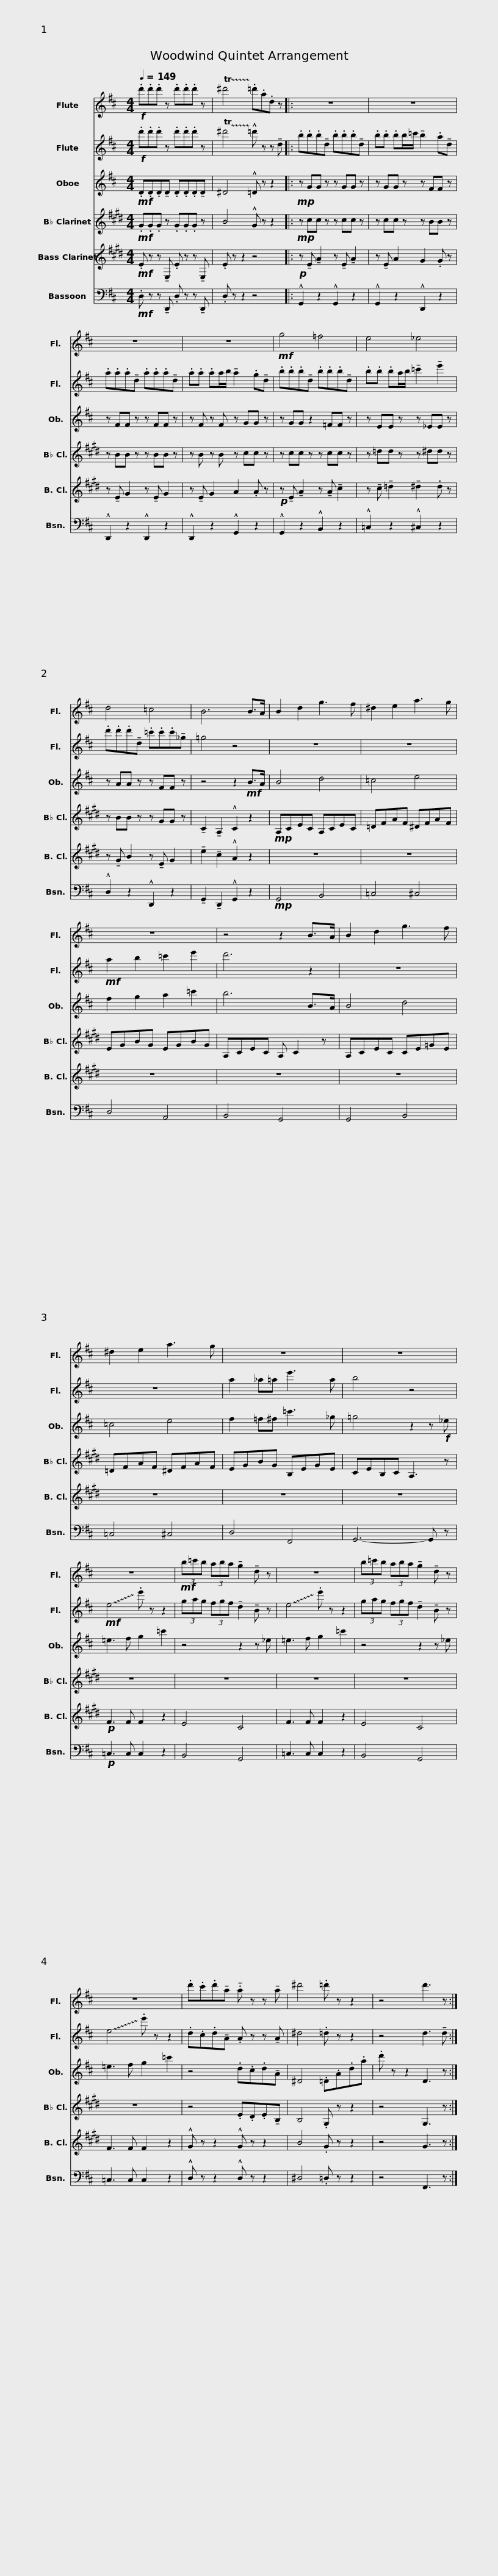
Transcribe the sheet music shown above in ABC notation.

X:1
%%score 1 2 3 4 5 6
L:1/8
Q:1/4=149
M:4/4
I:linebreak $
K:D
V:1 treble
V:2 treble
V:3 treble
V:4 treble transpose=-2
V:5 treble transpose=-14
V:6 bass
V:1
!f! .d'.d'.d' z .d'.d'.d' z | !trill(!T^d'4!trill)! .=d'.a.d z |: z8 |$ z8 | z8 | %5
 z8 |$!mf! g4 =f4 | e4 _e4 | d4 =c4 | B6 B>A |$ %10
 B2 d2 g3 f | ^d2 e2 a3 g | z8 | z4 z2 B>A |$ B2 d2 g3 f | %15
 ^d2 e2 a3 g | z8 | z8 |$ z8 |!mf! (3b=c'b (3aba !tenuto!g2 !tenuto!d z | %20
 z8 | (3b=c'b (3aba !tenuto!g2 !tenuto!d z |$ z8 | .d'.c'.d'!tenuto!a .!tenuto!a z z !tenuto!a | ^d'4 .=d' z z2 | %25
 z4 d'3 z :| %26
V:2
!f! .d'.d'.d' z .d'.d'.d' z | !trill(!T^d'4!trill)! !^!=d' z z !tenuto!d |: .b.b.b!tenuto!d .b.b.b!tenuto!d |$ .b.b .bb/=c'/ !tenuto!b2 .a!tenuto!d | .a.a.a!tenuto!d .a.a.a!tenuto!d | %5
 .a.a .aa/b/ !tenuto!a2 .g!tenuto!d |$ .b.b.b!tenuto!d .b.b.b!tenuto!d | .b.b .ba/b/ !tenuto!=c'2 !tenuto!e'2 | .d'.d'.d'!tenuto!d .=c'.c'.c'!tenuto!_g | =g4 z4 |$ %10
 z8 | z8 |!mf! a2 b2 =c'2 e'2 | d'6 z2 |$ z8 | %15
 z8 | a2 _a=a e'3 a | b4 z4 |$!mf! !~(!e4 !~)!.e' z z2 | (3gag (3fgf !tenuto!d2 !tenuto!B z | %20
 !~(!e4 !~)!.e' z z2 | (3gag (3fgf !tenuto!d2 !tenuto!B z |$ !~(!e4 !~)!.e' z z2 | .d.c.d!tenuto!A .A z z !tenuto!A | ^d4 .=d z z2 | %25
 z4 d3 !tenuto!d :| %26
V:3
!mf! .D.D.D!tenuto!D .D.D.D!tenuto!D | ^D4 !^!=D z z2 |:!mp! z GG z z GG z |$ z GG z z FF z | z FF z z FF z | %5
 z F z F z GG z |$ z GG z2 =FF z | z EE z z _EE z | z AA z z FF z | z4 z2!mf! B>A |$ %10
 B4 d4 | =c4 e4 | f2 g2 a2 =c'2 | b6 B>A |$ B4 d4 | %15
 =c4 e4 | f2 =f^f =c'3 _g | !courtesy!=g4 z2 z!f! _e |$ !courtesy!=e3 f g2 =c'2 | z4 z2 z _e | %20
 !courtesy!=e3 f g2 =c'2 | z4 z2 z _e |$ !courtesy!=e3 f g2 =c'2 | z4 .d.c.d!tenuto!A | ^D4 .=D.A.d.a | %25
 .d' z z2 D3 z :| %26
V:4
[K:E]!mf! .G.G.G z .G.G.G z | B4 !^!G z z2 |:!mp! z cc z z cc z |$ z cc z z BB z | z BB z z BB z | %5
 z B z B z cc z |$ z cc z z cc z | z =dd z z ^dd z | z BB z z GG z | !tenuto!C2 !tenuto!A,2 !^!C2 z2 |$ %10
!mp! A,CEC A,CEC | =DFAF ^DFAF | EGBG EGBG | A,CEC A, C2 z |$ A,CEC CE=GE | %15
 =DFAF ^DFAF | EGBG B,EGE | CEB,C A,3 z |$ z8 | z8 | %20
 z8 | z8 |$ z8 | z4 .E.D.E!tenuto!B, | B,4 .G, z z2 | %25
 z4 G,3 z :| %26
V:5
[K:E]!mf! .E z z !tenuto!E, .E z z !tenuto!E, | .E z z2 z4 |:!p! z !tenuto!E !tenuto!A2 z !tenuto!E !tenuto!A2 |$ z !tenuto!E A2 G2 .G z | z !tenuto!E G2 z !tenuto!E G2 | %5
 z !tenuto!E G2 A2 .A z |$!p! z !tenuto!E !tenuto!A2 z !tenuto!A !tenuto!c2 | z !tenuto!c !tenuto!=d2 !tenuto!^d2 .d z | z !tenuto!G B2 z !tenuto!E G2 | !tenuto!e2 !tenuto!c2 !^!A2 z2 |$ %10
 z8 | z8 | z8 | z8 |$ z8 | %15
 z8 | z8 | z8 |$!p! F3 F F2 z2 | E4 C4 | %20
 F3 F F2 z2 | E4 C4 |$ F3 F F2 z2 | !^!G z z2 !^!G z z2 | B4 .G z z2 | %25
 z4 G3 z :| %26
V:6
!mf! .D, z z !tenuto!D,, .D, z z !tenuto!D,, | .D, z z2 z4 |: !^!G,,2 z2 !^!G,,2 z2 |$ !^!G,,2 z2 !^!D,,2 z2 | !^!D,,2 z2 !^!D,,2 z2 | %5
 !^!D,,2 z2 !^!G,,2 z2 |$ !^!G,,2 z2 !^!B,,2 z2 | !^!=C,2 z2 !^!^C,2 z2 | !^!D,2 z2 !^!D,,2 z2 | !tenuto!G,,2 !tenuto!D,,2 !^!G,,2 z2 |$ %10
!mp! G,,4 B,,4 | =C,4 ^C,4 | D,4 A,,4 | B,,4 G,,4 |$ G,,4 B,,4 | %15
 =C,4 ^C,4 | D,4 F,,4 | G,,6- G,, z |$!p! =C,3 C, C,2 z2 | B,,4 G,,4 | %20
 =C,3 C, C,2 z2 | B,,4 G,,4 |$ =C,3 C, C,2 z2 | !^!D, z z2 !^!D, z z2 | ^D,4 .=D, z z2 | %25
 z4 F,,3 z :| %26
